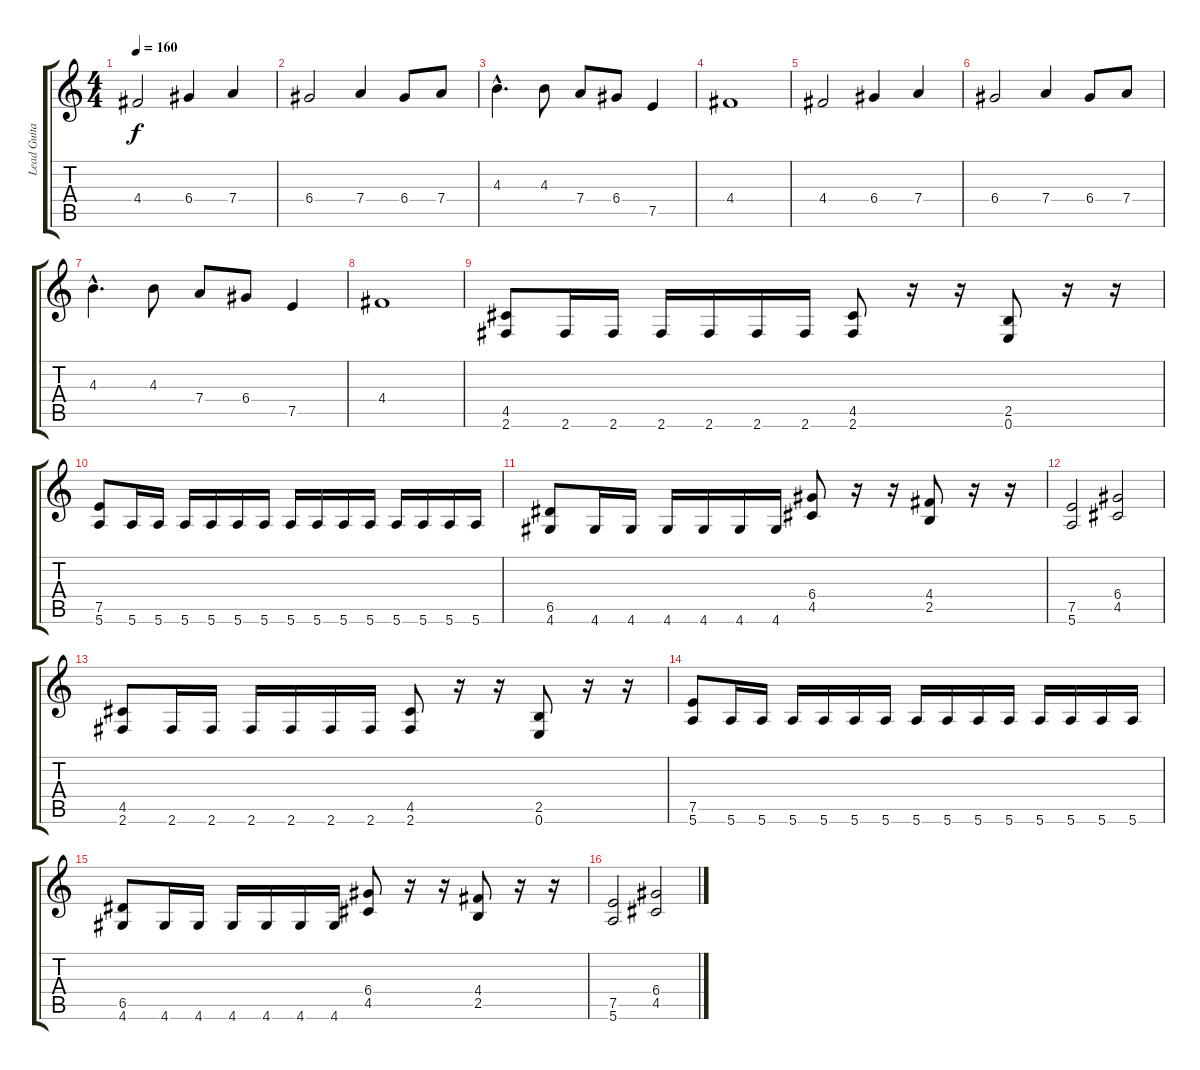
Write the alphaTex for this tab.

\track ("Lead Guitar" "Lead Guita") {instrument distortionguitar}
\staff {score tabs}
\tuning (E4 B3 G3 D3 A2 E2) {hide}
\ts (4 4)
\tempo 160
\clef g2
\ks c
4.4.2{dy f} 6.4.4 7.4.4 |
6.4.2 7.4.4 6.4.8 7.4.8 |
4.3{hac}.4{d} 4.3.8 7.4.8 6.4.8 7.5.4 |
4.4.1 |
4.4.2 6.4.4 7.4.4 |
6.4.2 7.4.4 6.4.8 7.4.8 |
4.3{hac}.4{d} 4.3.8 7.4.8 6.4.8 7.5.4 |
4.4.1 |
(4.5 2.6).8 2.6.16 2.6.16 2.6.16 2.6.16 2.6.16 2.6.16 (4.5 2.6).8 r.16 r.16 (2.5 0.6).8 r.16 r.16 |
(7.5 5.6).8 5.6.16 5.6.16 5.6.16 5.6.16 5.6.16 5.6.16 5.6.16 5.6.16 5.6.16 5.6.16 5.6.16 5.6.16 5.6.16 5.6.16 |
(6.5 4.6).8 4.6.16 4.6.16 4.6.16 4.6.16 4.6.16 4.6.16 (6.4 4.5).8 r.16 r.16 (4.4 2.5).8 r.16 r.16 |
(7.5 5.6).2 (6.4 4.5).2 |
(4.5 2.6).8 2.6.16 2.6.16 2.6.16 2.6.16 2.6.16 2.6.16 (4.5 2.6).8 r.16 r.16 (2.5 0.6).8 r.16 r.16 |
(7.5 5.6).8 5.6.16 5.6.16 5.6.16 5.6.16 5.6.16 5.6.16 5.6.16 5.6.16 5.6.16 5.6.16 5.6.16 5.6.16 5.6.16 5.6.16 |
(6.5 4.6).8 4.6.16 4.6.16 4.6.16 4.6.16 4.6.16 4.6.16 (6.4 4.5).8 r.16 r.16 (4.4 2.5).8 r.16 r.16 |
(7.5 5.6).2 (6.4 4.5).2
